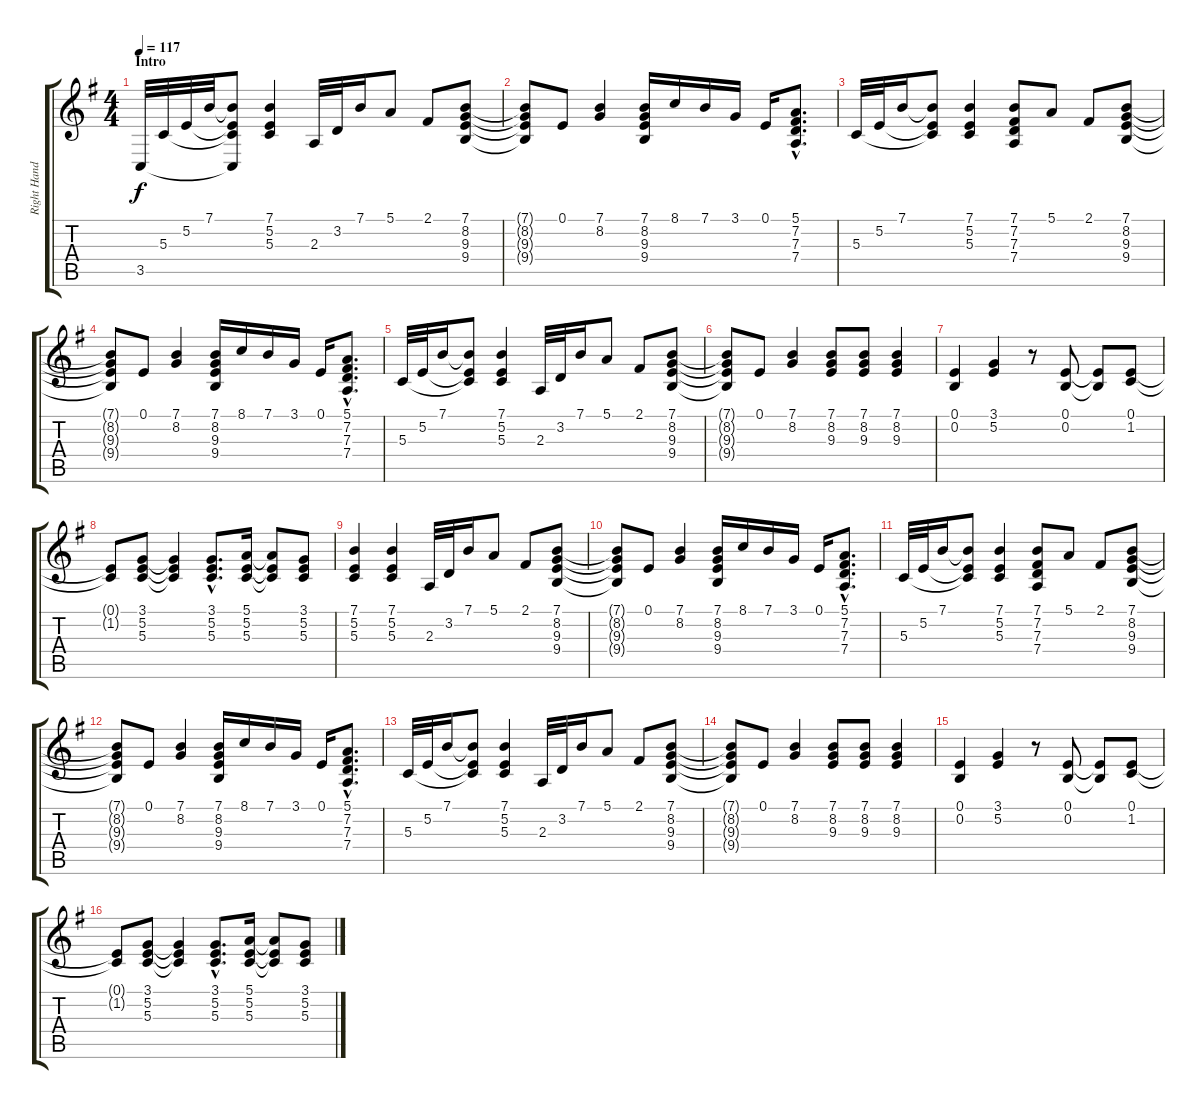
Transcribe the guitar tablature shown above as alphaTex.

\track ("Right Hand" "Right Hand") {instrument brightacousticpiano}
\staff {score tabs}
\tuning (E4 B3 G3 D3 A2 E2) {hide}
\ts (4 4)
\section ("" "Intro")
\tempo 117
\clef g2
\ks g
3.5.32{dy f instrument brightacousticpiano} 5.3.32 5.2.32 7.1.32 (7.1{t} 5.2{t} 5.3{t} 3.5{t}).8 (7.1 5.2 5.3).4 2.3.32 3.2.32 7.1.16 5.1.8 2.1.8 (7.1 8.2 9.3 9.4).8 |
(7.1{t} 8.2{t} 9.3{t} 9.4{t}).8 0.1.8 (7.1 8.2).4 (7.1 8.2 9.3 9.4).16 8.1.16 7.1.16 3.1.16 0.1.16 (5.1{hac} 7.2{hac} 7.3{hac} 7.4{hac}).8{d} |
5.3.32 5.2.32 7.1.16 (7.1{t} 5.2{t} 5.3{t}).8 (7.1 5.2 5.3).4 (7.1 7.2 7.3 7.4).8 5.1.8 2.1.8 (7.1 8.2 9.3 9.4).8 |
(7.1{t} 8.2{t} 9.3{t} 9.4{t}).8 0.1.8 (7.1 8.2).4 (7.1 8.2 9.3 9.4).16 8.1.16 7.1.16 3.1.16 0.1.16 (5.1{hac} 7.2{hac} 7.3{hac} 7.4{hac}).8{d} |
5.3.32 5.2.32 7.1.16 (7.1{t} 5.2{t} 5.3{t}).8 (7.1 5.2 5.3).4 2.3.32 3.2.32 7.1.16 5.1.8 2.1.8 (7.1 8.2 9.3 9.4).8 |
(7.1{t} 8.2{t} 9.3{t} 9.4{t}).8 0.1.8 (7.1 8.2).4 (7.1 8.2 9.3).8 (7.1 8.2 9.3).8 (7.1 8.2 9.3).4 |
(0.1 0.2).4 (3.1 5.2).4 r.8 (0.1 0.2).8 (0.1{t} 0.2{t}).8 (0.1 1.2).8 |
(0.1{t} 1.2{t}).8 (3.1 5.2 5.3).8 (3.1{t} 5.2{t} 5.3{t}).4 (3.1{hac} 5.2{hac} 5.3{hac}).8{d} (5.1 5.2 5.3).16 (5.1{t} 5.2{t} 5.3{t}).8 (3.1 5.2 5.3).8 |
(7.1 5.2 5.3).4 (7.1 5.2 5.3).4 2.3.32 3.2.32 7.1.16 5.1.8 2.1.8 (7.1 8.2 9.3 9.4).8 |
(7.1{t} 8.2{t} 9.3{t} 9.4{t}).8 0.1.8 (7.1 8.2).4 (7.1 8.2 9.3 9.4).16 8.1.16 7.1.16 3.1.16 0.1.16 (5.1{hac} 7.2{hac} 7.3{hac} 7.4{hac}).8{d} |
5.3.32 5.2.32 7.1.16 (7.1{t} 5.2{t} 5.3{t}).8 (7.1 5.2 5.3).4 (7.1 7.2 7.3 7.4).8 5.1.8 2.1.8 (7.1 8.2 9.3 9.4).8 |
(7.1{t} 8.2{t} 9.3{t} 9.4{t}).8 0.1.8 (7.1 8.2).4 (7.1 8.2 9.3 9.4).16 8.1.16 7.1.16 3.1.16 0.1.16 (5.1{hac} 7.2{hac} 7.3{hac} 7.4{hac}).8{d} |
5.3.32 5.2.32 7.1.16 (7.1{t} 5.2{t} 5.3{t}).8 (7.1 5.2 5.3).4 2.3.32 3.2.32 7.1.16 5.1.8 2.1.8 (7.1 8.2 9.3 9.4).8 |
(7.1{t} 8.2{t} 9.3{t} 9.4{t}).8 0.1.8 (7.1 8.2).4 (7.1 8.2 9.3).8 (7.1 8.2 9.3).8 (7.1 8.2 9.3).4 |
(0.1 0.2).4 (3.1 5.2).4 r.8 (0.1 0.2).8 (0.1{t} 0.2{t}).8 (0.1 1.2).8 |
(0.1{t} 1.2{t}).8 (3.1 5.2 5.3).8 (3.1{t} 5.2{t} 5.3{t}).4 (3.1{hac} 5.2{hac} 5.3{hac}).8{d} (5.1 5.2 5.3).16 (5.1{t} 5.2{t} 5.3{t}).8 (3.1 5.2 5.3).8
